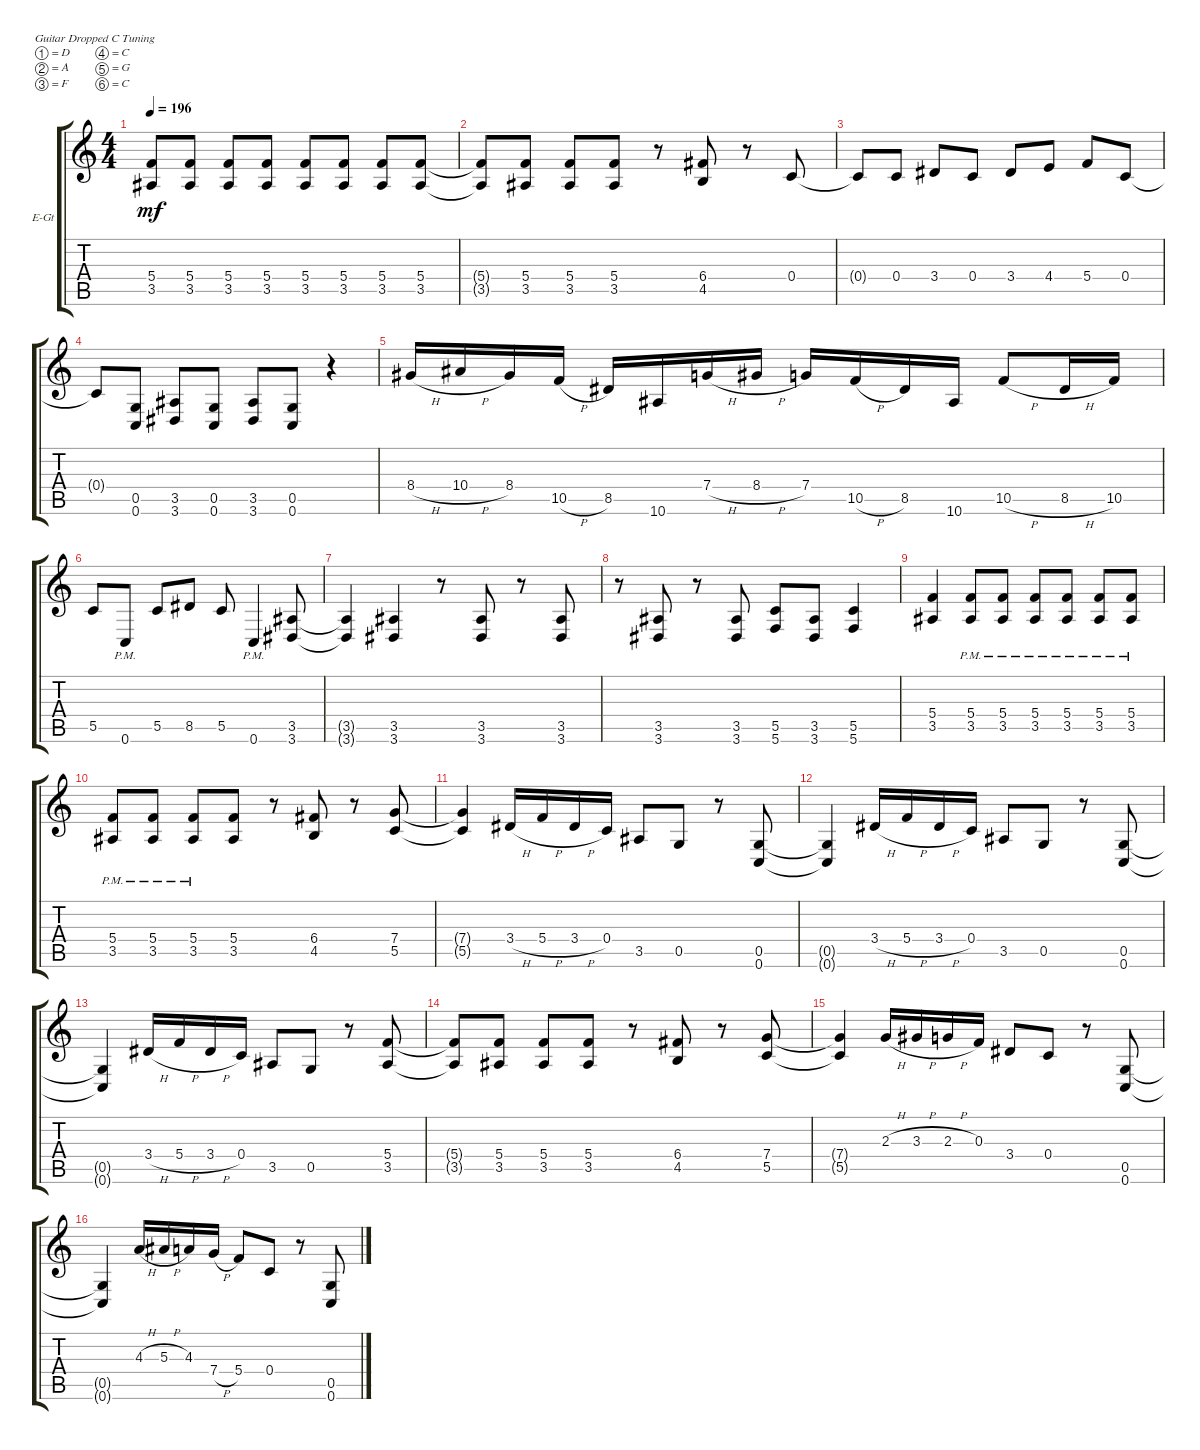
\defaultSystemsLayout 4
\bracketExtendMode groupsimilarinstruments
\firstSystemTrackNameOrientation horizontal
\otherSystemsTrackNameOrientation horizontal
\track ("R Guitar <Dist>" "E-Gt") {instrument distortionguitar}
\staff {score tabs}
\tuning (D4 A3 F3 C3 G2 C2)
\ts (4 4)
\tempo 196
\clef g2
\ks c
(3.5 5.4).8{dy mf} (3.5 5.4).8 (3.5 5.4).8 (3.5 5.4).8 (3.5 5.4).8 (3.5 5.4).8 (3.5 5.4).8 (3.5 5.4).8 |
(3.5{t} 5.4{t}).8 (3.5 5.4).8 (3.5 5.4).8 (3.5 5.4).8 r.8 (4.5 6.4).8 r.8 0.4.8 |
0.4{t}.8 0.4.8 3.4.8 0.4.8 3.4.8 4.4.8 5.4.8 0.4.8 |
0.4{t}.8 (0.6 0.5).8 (3.6 3.5).8 (0.6 0.5).8 (3.6 3.5).8 (0.6 0.5).8 r.4 |
8.4{h}.16 10.4{h}.16 8.4.16 10.5{h}.16 8.5.16 10.6.16 7.4{h}.16 8.4{h}.16 7.4.16 10.5{h}.16 8.5.16 10.6.16 10.5{h}.8 8.5{h}.16 10.5.16 |
5.5.8 0.6{pm}.8 5.5.8 8.5.8 5.5.8 0.6{pm}.4 (3.6 3.5).8 |
(3.6{t} 3.5{t}).4 (3.6 3.5).4 r.8 (3.6 3.5).8 r.8 (3.5 3.6).8 |
r.8 (3.5 3.6).8 r.8 (3.6 3.5).8 (5.6 5.5).8 (3.6 3.5).8 (5.6 5.5).4 |
(3.5 5.4).4 (3.5{pm} 5.4{pm}).8 (3.5{pm} 5.4{pm}).8 (3.5{pm} 5.4{pm}).8 (3.5{pm} 5.4{pm}).8 (3.5{pm} 5.4{pm}).8 (3.5{pm} 5.4{pm}).8 |
(3.5{pm} 5.4{pm}).8 (3.5{pm} 5.4{pm}).8 (3.5{pm} 5.4{pm}).8 (3.5 5.4).8 r.8 (4.5 6.4).8 r.8 (5.5 7.4).8 |
(5.5{t} 7.4{t}).4 3.4{h}.16 5.4{h}.16 3.4{h}.16 0.4.16 3.5.8 0.5.8 r.8 (0.6 0.5).8 |
(0.6{t} 0.5{t}).4 3.4{h}.16 5.4{h}.16 3.4{h}.16 0.4.16 3.5.8 0.5.8 r.8 (0.6 0.5).8 |
(0.6{t} 0.5{t}).4 3.4{h}.16 5.4{h}.16 3.4{h}.16 0.4.16 3.5.8 0.5.8 r.8 (3.5 5.4).8 |
(5.4{t} 3.5{t}).8 (3.5 5.4).8 (3.5 5.4).8 (3.5 5.4).8 r.8 (4.5 6.4).8 r.8 (5.5 7.4).8 |
(5.5{t} 7.4{t}).4 2.3{h}.16 3.3{h}.16 2.3{h}.16 0.3.16 3.4.8 0.4.8 r.8 (0.6 0.5).8 |
(0.6{t} 0.5{t}).4 4.3{h}.16 5.3{h}.16 4.3.16 7.4{h}.16 5.4.8 0.4.8 r.8 (0.6 0.5).8
